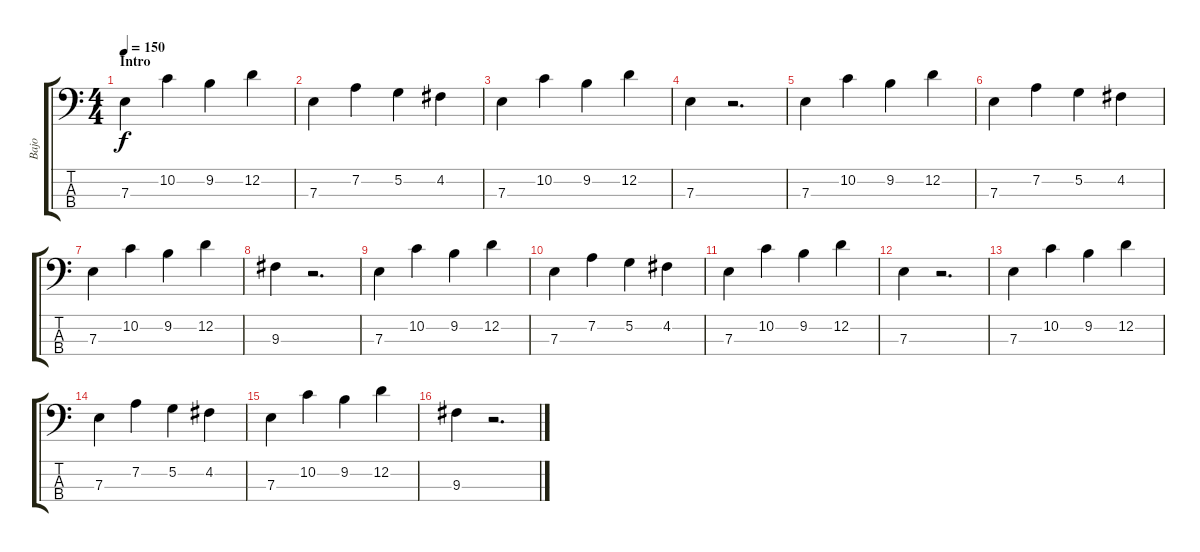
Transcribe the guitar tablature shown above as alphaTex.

\track ("Bajo" "Bajo") {instrument electricbassfinger}
\staff {score tabs}
\tuning (G2 D2 A1 E1) {hide}
\ts (4 4)
\section ("" "Intro")
\tempo 150
\clef f4
\ks c
7.3.4{dy f instrument electricbassfinger} 10.2.4 9.2.4 12.2.4 |
7.3.4 7.2.4 5.2.4 4.2.4 |
7.3.4 10.2.4 9.2.4 12.2.4 |
7.3.4 r.2{d} |
7.3.4 10.2.4 9.2.4 12.2.4 |
7.3.4 7.2.4 5.2.4 4.2.4 |
7.3.4 10.2.4 9.2.4 12.2.4 |
9.3.4 r.2{d} |
7.3.4 10.2.4 9.2.4 12.2.4 |
7.3.4 7.2.4 5.2.4 4.2.4 |
7.3.4 10.2.4 9.2.4 12.2.4 |
7.3.4 r.2{d} |
7.3.4 10.2.4 9.2.4 12.2.4 |
7.3.4 7.2.4 5.2.4 4.2.4 |
7.3.4 10.2.4 9.2.4 12.2.4 |
9.3.4 r.2{d}
